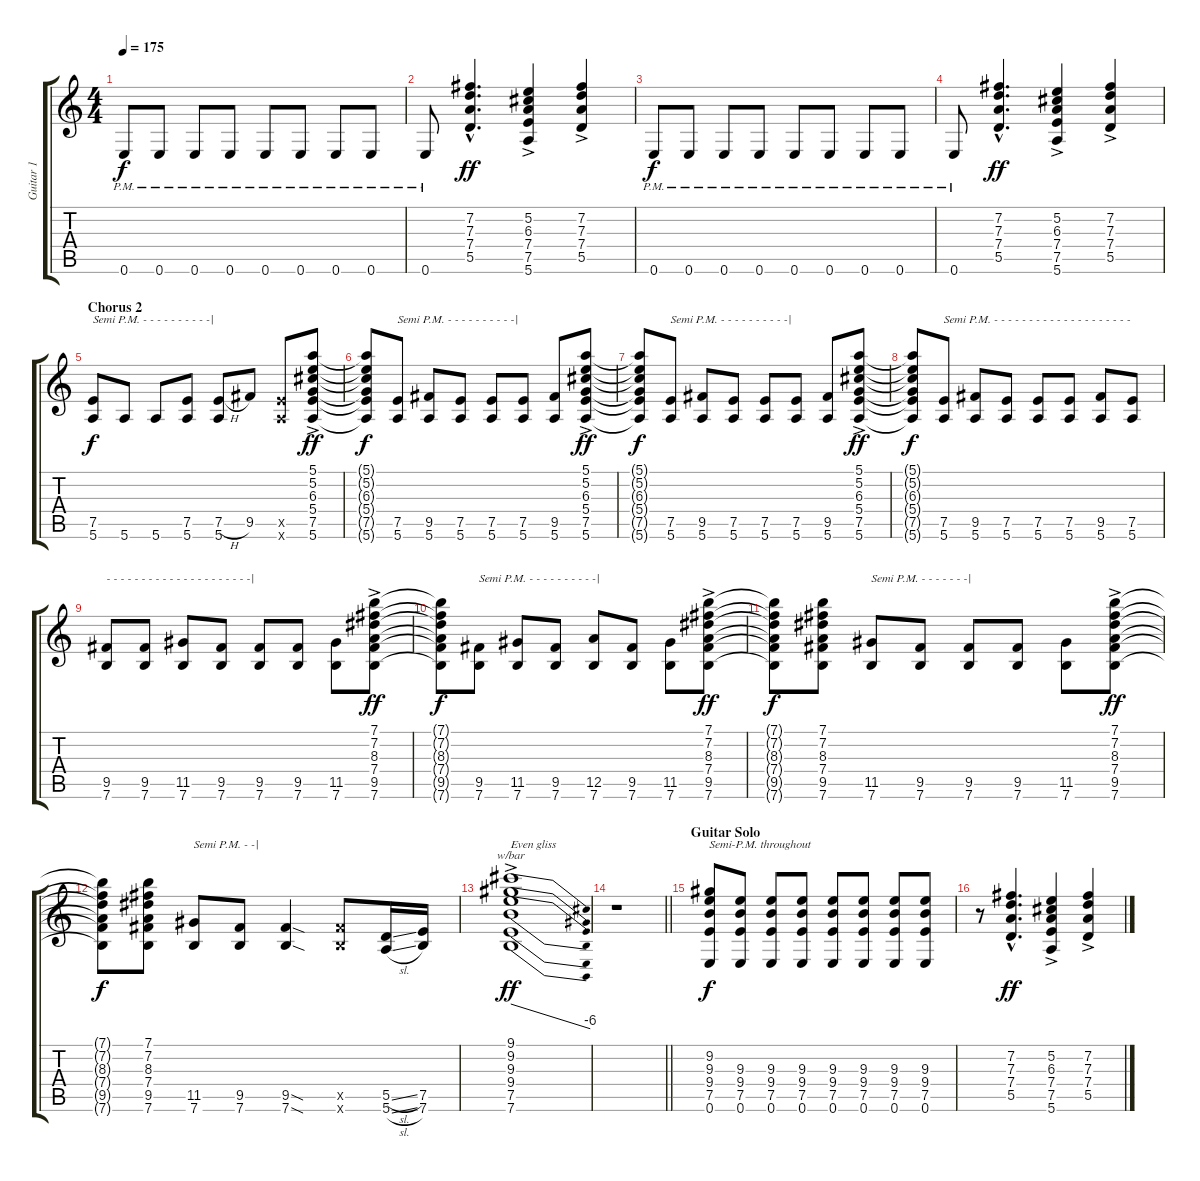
\track ("Guitar 1" "Guitar 1") {instrument overdrivenguitar}
\staff {score tabs}
\tuning (E4 B3 G3 D3 A2 E2) {hide}
\ts (4 4)
\tempo 175
\clef g2
\ks c
0.6{pm}.8{dy f} 0.6{pm}.8 0.6{pm}.8 0.6{pm}.8 0.6{pm}.8 0.6{pm}.8 0.6{pm}.8 0.6{pm}.8 |
0.6{pm}.8 (7.2{hac} 7.3{hac} 7.4{hac} 5.5{hac}).4{d dy ff} (5.2{ac} 6.3{ac} 7.4{ac} 7.5{ac} 5.6{ac}).4 (7.2{ac} 7.3{ac} 7.4{ac} 5.5{ac}).4 |
0.6{pm}.8{dy f} 0.6{pm}.8 0.6{pm}.8 0.6{pm}.8 0.6{pm}.8 0.6{pm}.8 0.6{pm}.8 0.6{pm}.8 |
0.6{pm}.8 (7.2{hac} 7.3{hac} 7.4{hac} 5.5{hac}).4{d dy ff} (5.2{ac} 6.3{ac} 7.4{ac} 7.5{ac} 5.6{ac}).4 (7.2{ac} 7.3{ac} 7.4{ac} 5.5{ac}).4 |
\section ("" "Chorus 2")
(7.5 5.6).8{txt "Semi P.M. - - - - - - - - - -|" dy f} 5.6.8 5.6.8 (7.5 5.6).8 (7.5{h} 5.6).8 9.5.8 (7.5{x} 5.6{x}).8 (5.1{ac} 5.2{ac} 6.3{ac} 5.4{ac} 7.5{ac} 5.6{ac}).8{dy ff} |
(5.1{t} 5.2{t} 6.3{t} 5.4{t} 7.5{t} 5.6{t}).8{dy f} (7.5 5.6).8{txt "Semi P.M. - - - - - - - - - -|"} (9.5 5.6).8 (7.5 5.6).8 (7.5 5.6).8 (7.5 5.6).8 (9.5 5.6).8 (5.1{ac} 5.2{ac} 6.3{ac} 5.4{ac} 7.5{ac} 5.6{ac}).8{dy ff} |
(5.1{t} 5.2{t} 6.3{t} 5.4{t} 7.5{t} 5.6{t}).8{dy f} (7.5 5.6).8{txt "Semi P.M. - - - - - - - - - -|"} (9.5 5.6).8 (7.5 5.6).8 (7.5 5.6).8 (7.5 5.6).8 (9.5 5.6).8 (5.1{ac} 5.2{ac} 6.3{ac} 5.4{ac} 7.5{ac} 5.6{ac}).8{dy ff} |
(5.1{t} 5.2{t} 6.3{t} 5.4{t} 7.5{t} 5.6{t}).8{dy f} (7.5 5.6).8{txt "Semi P.M. - - - - - - - - - - - - - - - - - - - - "} (9.5 5.6).8 (7.5 5.6).8 (7.5 5.6).8 (7.5 5.6).8 (9.5 5.6).8 (7.5 5.6).8 |
(9.5 7.6).8{txt "- - - - - - - - - - - - - - - - - - - - -|"} (9.5 7.6).8 (11.5 7.6).8 (9.5 7.6).8 (9.5 7.6).8 (9.5 7.6).8 (11.5 7.6).8 (7.1{ac} 7.2{ac} 8.3{ac} 7.4{ac} 9.5{ac} 7.6{ac}).8{dy ff} |
(7.1{t} 7.2{t} 8.3{t} 7.4{t} 9.5{t} 7.6{t}).8{dy f} (9.5 7.6).8{txt "Semi P.M. - - - - - - - - - -|"} (11.5 7.6).8 (9.5 7.6).8 (12.5 7.6).8 (9.5 7.6).8 (11.5 7.6).8 (7.1{ac} 7.2{ac} 8.3{ac} 7.4{ac} 9.5{ac} 7.6{ac}).8{dy ff} |
(7.1{t} 7.2{t} 8.3{t} 7.4{t} 9.5{t} 7.6{t}).8{dy f} (7.1 7.2 8.3 7.4 9.5 7.6).8 (11.5 7.6).8{txt "Semi P.M. - - - - - - -|"} (9.5 7.6).8 (9.5 7.6).8 (9.5 7.6).8 (11.5 7.6).8 (7.1{ac} 7.2{ac} 8.3{ac} 7.4{ac} 9.5{ac} 7.6{ac}).8{dy ff} |
(7.1{t} 7.2{t} 8.3{t} 7.4{t} 9.5{t} 7.6{t}).8{dy f} (7.1 7.2 8.3 7.4 9.5 7.6).8 (11.5 7.6).8{txt "Semi P.M. - -|"} (9.5 7.6).8 (9.5{sod} 7.6{sod}).4 (9.5{x} 7.6{x}).8 (5.5{sl} 5.6{sl}).16 (7.5 7.6).16 |
(9.1{ac} 9.2{ac} 9.3{ac} 9.4{ac} 7.5{ac} 7.6{ac}).1{tbe (dive default 0 0 60 -24) txt "Even gliss" dy ff} |
\barLineRight lightlight
r.1 |
\section ("" "Guitar Solo")
(9.2 9.3 9.4 7.5 0.6).8{txt "Semi-P.M. throughout" dy f} (9.3 9.4 7.5 0.6).8 (9.3 9.4 7.5 0.6).8 (9.3 9.4 7.5 0.6).8 (9.3 9.4 7.5 0.6).8 (9.3 9.4 7.5 0.6).8 (9.3 9.4 7.5 0.6).8 (9.3 9.4 7.5 0.6).8 |
r.8 (7.2{hac} 7.3{hac} 7.4{hac} 5.5{hac}).4{d dy ff} (5.2{ac} 6.3{ac} 7.4{ac} 7.5{ac} 5.6{ac}).4 (7.2{ac} 7.3{ac} 7.4{ac} 5.5{ac}).4
